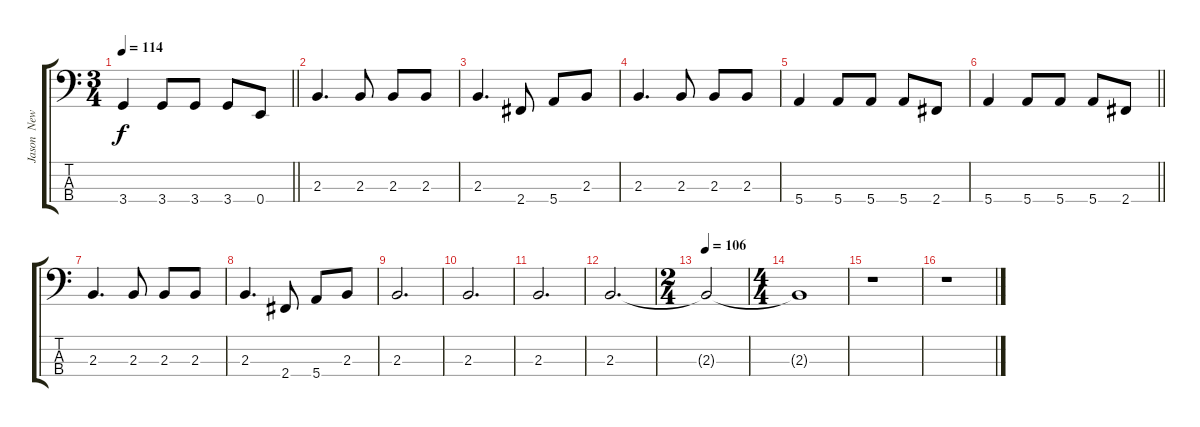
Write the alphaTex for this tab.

\track ("Jason  Newsted" "Jason  New") {instrument electricbasspick}
\staff {score tabs}
\tuning (G2 D2 A1 E1) {hide}
\ts (3 4)
\tempo 114
\clef f4
\barLineRight lightlight
\ks c
3.4.4{dy f} 3.4.8 3.4.8 3.4.8 0.4.8 |
2.3.4{d} 2.3.8 2.3.8 2.3.8 |
2.3.4{d} 2.4.8 5.4.8 2.3.8 |
2.3.4{d} 2.3.8 2.3.8 2.3.8 |
5.4.4 5.4.8 5.4.8 5.4.8 2.4.8 |
\barLineRight lightlight
5.4.4 5.4.8 5.4.8 5.4.8 2.4.8 |
2.3.4{d} 2.3.8 2.3.8 2.3.8 |
2.3.4{d} 2.4.8 5.4.8 2.3.8 |
2.3.2{d} |
2.3.2{d} |
2.3.2{d} |
2.3.2{d} |
\ts (2 4)
\tempo 106
2.3{t}.2 |
\ts (4 4)
2.3{t}.1 |
r.1 |
r.1
